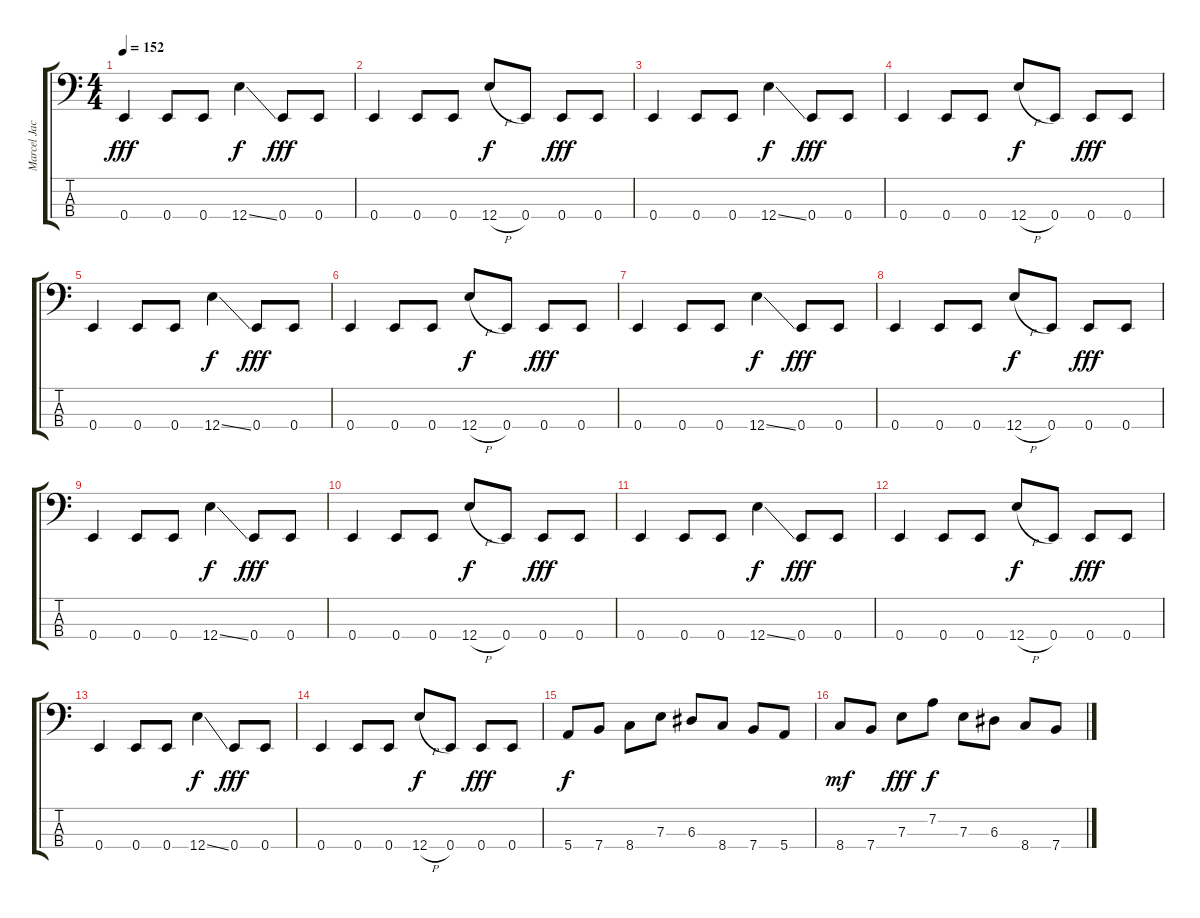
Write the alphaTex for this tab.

\track ("Marcel Jacob (Bass)" "Marcel Jac") {instrument electricbasspick}
\staff {score tabs}
\tuning (G2 D2 A1 E1) {hide}
\ts (4 4)
\tempo 152
\clef f4
\ks c
0.4.4{dy fff} 0.4.8 0.4.8 12.4{ss}.4{dy f} 0.4.8{dy fff} 0.4.8 |
0.4.4 0.4.8 0.4.8 12.4{h}.8{dy f} 0.4.8 0.4.8{dy fff} 0.4.8 |
0.4.4 0.4.8 0.4.8 12.4{ss}.4{dy f} 0.4.8{dy fff} 0.4.8 |
0.4.4 0.4.8 0.4.8 12.4{h}.8{dy f} 0.4.8 0.4.8{dy fff} 0.4.8 |
0.4.4 0.4.8 0.4.8 12.4{ss}.4{dy f} 0.4.8{dy fff} 0.4.8 |
0.4.4 0.4.8 0.4.8 12.4{h}.8{dy f} 0.4.8 0.4.8{dy fff} 0.4.8 |
0.4.4 0.4.8 0.4.8 12.4{ss}.4{dy f} 0.4.8{dy fff} 0.4.8 |
0.4.4 0.4.8 0.4.8 12.4{h}.8{dy f} 0.4.8 0.4.8{dy fff} 0.4.8 |
0.4.4 0.4.8 0.4.8 12.4{ss}.4{dy f} 0.4.8{dy fff} 0.4.8 |
0.4.4 0.4.8 0.4.8 12.4{h}.8{dy f} 0.4.8 0.4.8{dy fff} 0.4.8 |
0.4.4 0.4.8 0.4.8 12.4{ss}.4{dy f} 0.4.8{dy fff} 0.4.8 |
0.4.4 0.4.8 0.4.8 12.4{h}.8{dy f} 0.4.8 0.4.8{dy fff} 0.4.8 |
0.4.4 0.4.8 0.4.8 12.4{ss}.4{dy f} 0.4.8{dy fff} 0.4.8 |
0.4.4 0.4.8 0.4.8 12.4{h}.8{dy f} 0.4.8 0.4.8{dy fff} 0.4.8 |
5.4.8{dy f} 7.4.8 8.4.8 7.3.8 6.3.8 8.4.8 7.4.8 5.4.8 |
8.4.8{dy mf} 7.4.8 7.3.8{dy fff} 7.2.8{dy f} 7.3.8 6.3.8 8.4.8 7.4.8
